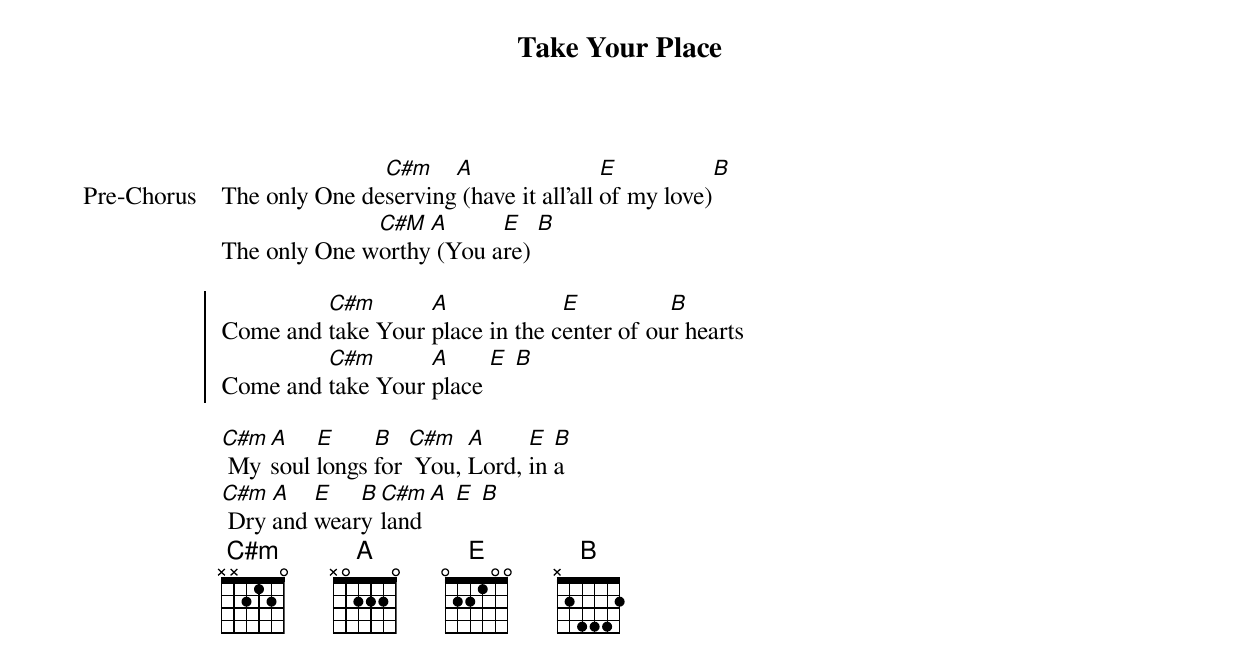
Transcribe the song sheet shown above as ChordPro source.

{title: Take Your Place}
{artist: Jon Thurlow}
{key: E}

{start_of_bridge: Pre-Chorus}
The only One de[C#m]serving[A] (have it all'all [E]of my love)[B]
The only One w[C#M]orthy[A] (You a[E]re) [B]
{end_of_bridge}

{start_of_chorus}
Come and [C#m]take Your [A]place in the c[E]enter of ou[B]r hearts
Come and [C#m]take Your [A]place [E] [B]
{end_of_chorus}

{start_of_bridge}
[C#m] My [A]soul [E]longs [B]for [C#m] You, [A]Lord, [E]in [B]a
[C#m] Dry [A]and [E]wear[B]y [C#m]land [A] [E] [B]
{end_of_bridge}
